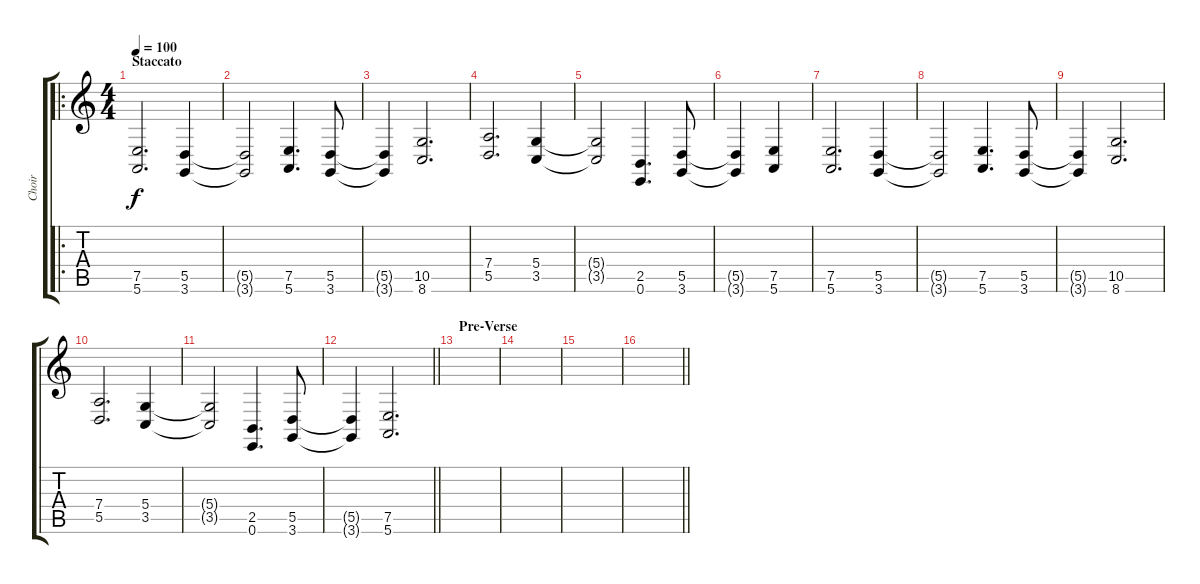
\track ("Choir" "Choir") {instrument choiraahs}
\staff {score tabs}
\tuning (E4 B3 G3 D3 A2 E2) {hide}
\ro
\ts (4 4)
\section ("" "Staccato")
\tempo 100
\clef g2
\ks c
(7.5 5.6).2{d dy f} (5.5 3.6).4 |
(5.5{t} 3.6{t}).2 (7.5 5.6).4{d} (5.5 3.6).8 |
(5.5{t} 3.6{t}).4 (10.5 8.6).2{d} |
(7.4 5.5).2{d} (5.4 3.5).4 |
(5.4{t} 3.5{t}).2 (2.5 0.6).4{d} (5.5 3.6).8 |
(5.5{t} 3.6{t}).4 (7.5 5.6).4 |
(7.5 5.6).2{d} (5.5 3.6).4 |
(5.5{t} 3.6{t}).2 (7.5 5.6).4{d} (5.5 3.6).8 |
(5.5{t} 3.6{t}).4 (10.5 8.6).2{d} |
(7.4 5.5).2{d} (5.4 3.5).4 |
(5.4{t} 3.5{t}).2 (2.5 0.6).4{d} (5.5 3.6).8 |
\barLineRight lightlight
(5.5{t} 3.6{t}).4 (7.5 5.6).2{d} |
\section ("" "Pre-Verse")
|
|
|
\barLineRight lightlight
